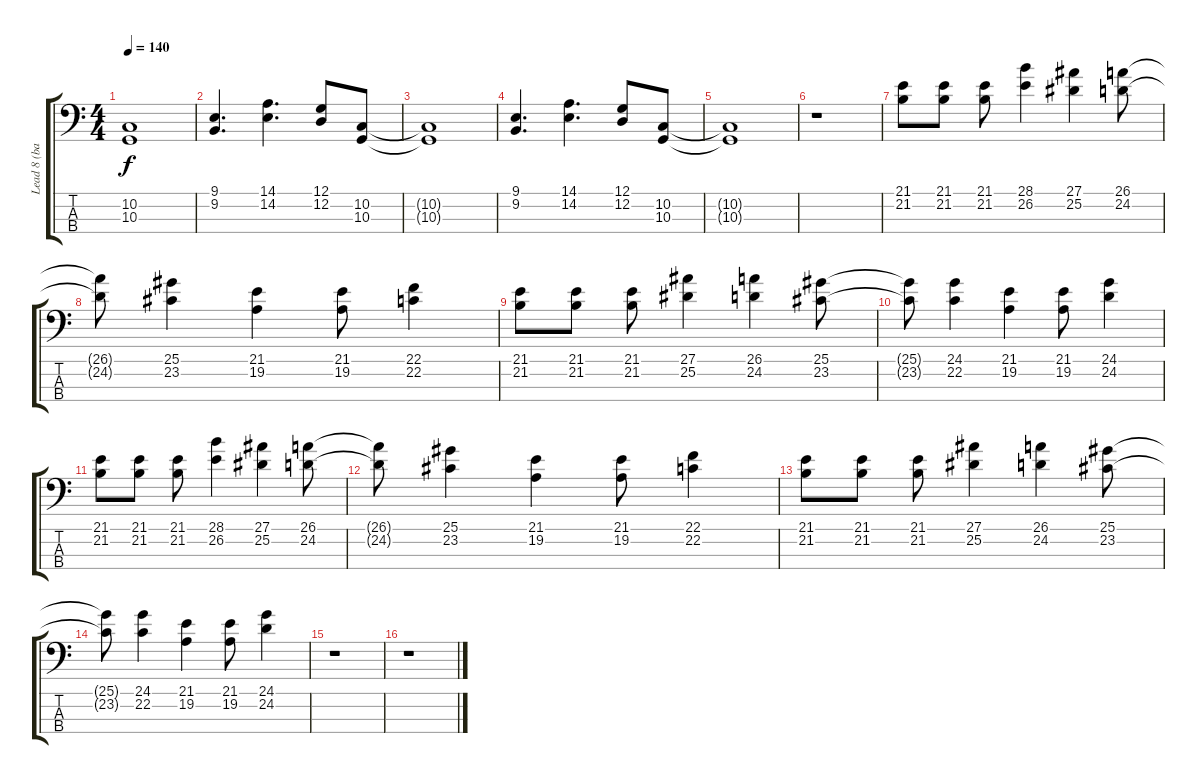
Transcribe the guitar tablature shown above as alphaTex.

\track ("Lead 8 (bass + lead)" "Lead 8 (ba") {instrument lead8bassandlead}
\staff {score tabs}
\tuning (G2 D2 A1 E1) {hide}
\ts (4 4)
\tempo 140
\clef f4
\ks c
(10.2{t} 10.3{t}).1{dy f} |
(9.1 9.2).4{d} (14.1 14.2).4{d} (12.1 12.2).8 (10.2 10.3).8 |
(10.2{t} 10.3{t}).1 |
(9.1 9.2).4{d} (14.1 14.2).4{d} (12.1 12.2).8 (10.2 10.3).8 |
(10.2{t} 10.3{t}).1 |
r.1 |
(21.1 21.2).8 (21.1 21.2).8 (21.1 21.2).8 (28.1 26.2).4 (27.1 25.2).4 (26.1 24.2).8 |
(26.1{t} 24.2{t}).8 (25.1 23.2).4 (21.1 19.2).4 (21.1 19.2).8 (22.1 22.2).4 |
(21.1 21.2).8 (21.1 21.2).8 (21.1 21.2).8 (27.1 25.2).4 (26.1 24.2).4 (25.1 23.2).8 |
(25.1{t} 23.2{t}).8 (24.1 22.2).4 (21.1 19.2).4 (21.1 19.2).8 (24.1 24.2).4 |
(21.1 21.2).8 (21.1 21.2).8 (21.1 21.2).8 (28.1 26.2).4 (27.1 25.2).4 (26.1 24.2).8 |
(26.1{t} 24.2{t}).8 (25.1 23.2).4 (21.1 19.2).4 (21.1 19.2).8 (22.1 22.2).4 |
(21.1 21.2).8 (21.1 21.2).8 (21.1 21.2).8 (27.1 25.2).4 (26.1 24.2).4 (25.1 23.2).8 |
(25.1{t} 23.2{t}).8 (24.1 22.2).4 (21.1 19.2).4 (21.1 19.2).8 (24.1 24.2).4 |
r.1 |
r.1
